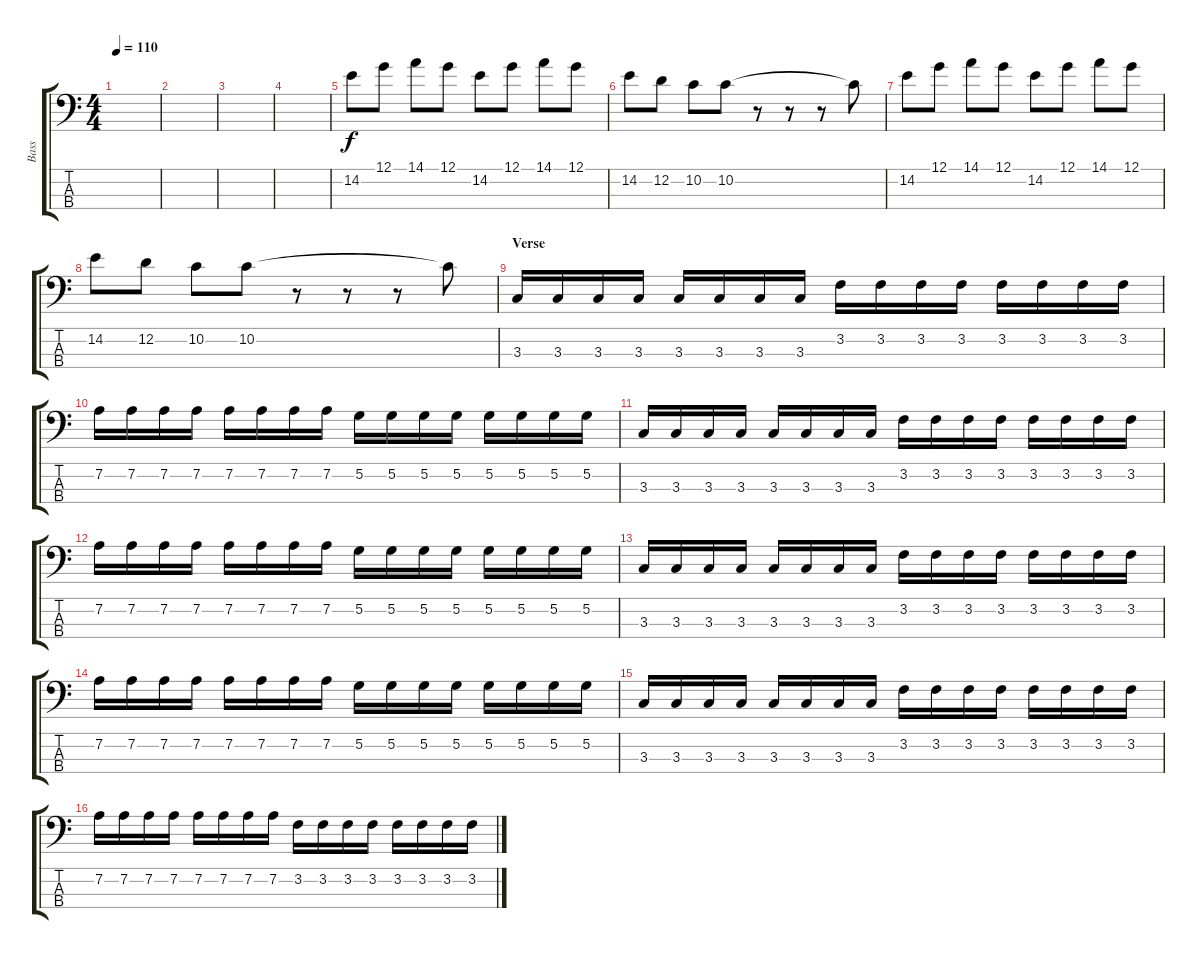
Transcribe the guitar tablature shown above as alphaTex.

\track ("Bass" "Bass") {instrument electricbassfinger}
\staff {score tabs}
\tuning (G2 D2 A1 E1) {hide}
\ts (4 4)
\tempo 110
\clef f4
\ks c
|
|
|
|
14.2.8 12.1.8 14.1.8 12.1.8 14.2.8 12.1.8 14.1.8 12.1.8 |
14.2.8 12.2.8 10.2.8 10.2.8 r.8 r.8 r.8 10.2{t}.8 |
14.2.8 12.1.8 14.1.8 12.1.8 14.2.8 12.1.8 14.1.8 12.1.8 |
14.2.8 12.2.8 10.2.8 10.2.8 r.8 r.8 r.8 10.2{t}.8 |
\section ("" "Verse")
3.3.16 3.3.16 3.3.16 3.3.16 3.3.16 3.3.16 3.3.16 3.3.16 3.2.16 3.2.16 3.2.16 3.2.16 3.2.16 3.2.16 3.2.16 3.2.16 |
7.2.16 7.2.16 7.2.16 7.2.16 7.2.16 7.2.16 7.2.16 7.2.16 5.2.16 5.2.16 5.2.16 5.2.16 5.2.16 5.2.16 5.2.16 5.2.16 |
3.3.16 3.3.16 3.3.16 3.3.16 3.3.16 3.3.16 3.3.16 3.3.16 3.2.16 3.2.16 3.2.16 3.2.16 3.2.16 3.2.16 3.2.16 3.2.16 |
7.2.16 7.2.16 7.2.16 7.2.16 7.2.16 7.2.16 7.2.16 7.2.16 5.2.16 5.2.16 5.2.16 5.2.16 5.2.16 5.2.16 5.2.16 5.2.16 |
3.3.16 3.3.16 3.3.16 3.3.16 3.3.16 3.3.16 3.3.16 3.3.16 3.2.16 3.2.16 3.2.16 3.2.16 3.2.16 3.2.16 3.2.16 3.2.16 |
7.2.16 7.2.16 7.2.16 7.2.16 7.2.16 7.2.16 7.2.16 7.2.16 5.2.16 5.2.16 5.2.16 5.2.16 5.2.16 5.2.16 5.2.16 5.2.16 |
3.3.16 3.3.16 3.3.16 3.3.16 3.3.16 3.3.16 3.3.16 3.3.16 3.2.16 3.2.16 3.2.16 3.2.16 3.2.16 3.2.16 3.2.16 3.2.16 |
7.2.16 7.2.16 7.2.16 7.2.16 7.2.16 7.2.16 7.2.16 7.2.16 3.2.16 3.2.16 3.2.16 3.2.16 3.2.16 3.2.16 3.2.16 3.2.16
